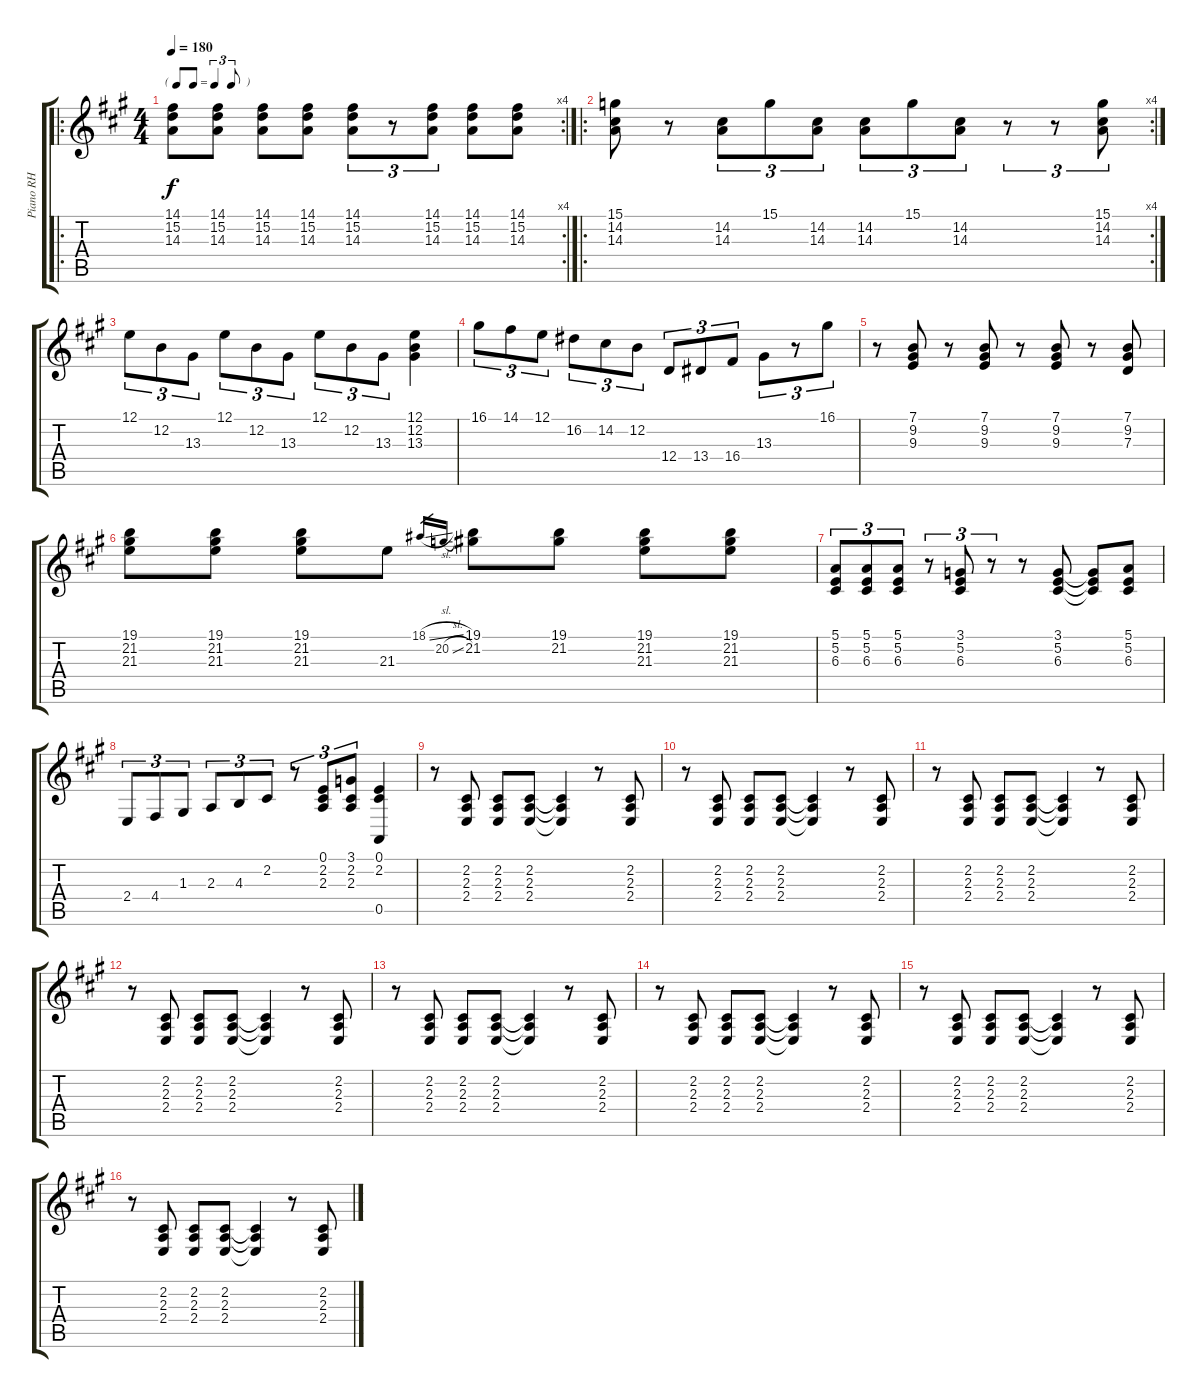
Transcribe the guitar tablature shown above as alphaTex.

\track ("Piano RH" "Piano RH") {instrument brightacousticpiano}
\staff {score tabs}
\tuning (E4 B3 G3 D3 A2 E2) {hide}
\ro
\rc 4
\ts (4 4)
\tf triplet8th
\tempo 180
\clef g2
\ks a
(14.1 15.2 14.3).8{dy f} (14.1 15.2 14.3).8 (14.1 15.2 14.3).8 (14.1 15.2 14.3).8 (14.1 15.2 14.3).8{tu (3 2)} r.8{tu (3 2)} (14.1 15.2 14.3).8{tu (3 2)} (14.1 15.2 14.3).8 (14.1 15.2 14.3).8 |
\ro
\rc 4
(15.1 14.2 14.3).8 r.8 (14.2 14.3).8{tu (3 2)} 15.1.8{tu (3 2)} (14.2 14.3).8{tu (3 2)} (14.2 14.3).8{tu (3 2)} 15.1.8{tu (3 2)} (14.2 14.3).8{tu (3 2)} r.8{tu (3 2)} r.8{tu (3 2)} (15.1 14.2 14.3).8{tu (3 2)} |
12.1.8{tu (3 2)} 12.2.8{tu (3 2)} 13.3.8{tu (3 2)} 12.1.8{tu (3 2)} 12.2.8{tu (3 2)} 13.3.8{tu (3 2)} 12.1.8{tu (3 2)} 12.2.8{tu (3 2)} 13.3.8{tu (3 2)} (12.1 12.2 13.3).4 |
16.1.8{tu (3 2)} 14.1.8{tu (3 2)} 12.1.8{tu (3 2)} 16.2.8{tu (3 2)} 14.2.8{tu (3 2)} 12.2.8{tu (3 2)} 12.4.8{tu (3 2)} 13.4.8{tu (3 2)} 16.4.8{tu (3 2)} 13.3.8{tu (3 2)} r.8{tu (3 2)} 16.1.8{tu (3 2)} |
r.8 (7.1 9.2 9.3).8 r.8 (7.1 9.2 9.3).8 r.8 (7.1 9.2 9.3).8 r.8 (7.1 9.2 7.3).8 |
(19.1 21.2 21.3).8 (19.1 21.2 21.3).8 (19.1 21.2 21.3).8 21.3.8 18.1{sl}.16{gr} 20.2{sl}.16{gr} (19.1 21.2).8 (19.1 21.2).8 (19.1 21.2 21.3).8 (19.1 21.2 21.3).8 |
(5.1 5.2 6.3).8{tu (3 2)} (5.1 5.2 6.3).8{tu (3 2)} (5.1 5.2 6.3).8{tu (3 2)} r.8{tu (3 2)} (3.1 5.2 6.3).8{tu (3 2)} r.8{tu (3 2)} r.8 (3.1 5.2 6.3).8 (3.1{t} 5.2{t} 6.3{t}).8 (5.1 5.2 6.3).8 |
2.4.8{tu (3 2)} 4.4.8{tu (3 2)} 1.3.8{tu (3 2)} 2.3.8{tu (3 2)} 4.3.8{tu (3 2)} 2.2.8{tu (3 2)} r.8{tu (3 2)} (0.1 2.2 2.3).8{tu (3 2)} (3.1 2.2 2.3).8{tu (3 2)} (0.1 2.2 0.5).4 |
r.8{volume 9} (2.2 2.3 2.4).8 (2.2 2.3 2.4).8 (2.2 2.3 2.4).8 (2.2{t} 2.3{t} 2.4{t}).4 r.8 (2.2 2.3 2.4).8 |
r.8 (2.2 2.3 2.4).8 (2.2 2.3 2.4).8 (2.2 2.3 2.4).8 (2.2{t} 2.3{t} 2.4{t}).4 r.8 (2.2 2.3 2.4).8 |
r.8 (2.2 2.3 2.4).8 (2.2 2.3 2.4).8 (2.2 2.3 2.4).8 (2.2{t} 2.3{t} 2.4{t}).4 r.8 (2.2 2.3 2.4).8 |
r.8 (2.2 2.3 2.4).8 (2.2 2.3 2.4).8 (2.2 2.3 2.4).8 (2.2{t} 2.3{t} 2.4{t}).4 r.8 (2.2 2.3 2.4).8 |
r.8 (2.2 2.3 2.4).8 (2.2 2.3 2.4).8 (2.2 2.3 2.4).8 (2.2{t} 2.3{t} 2.4{t}).4 r.8 (2.2 2.3 2.4).8 |
r.8 (2.2 2.3 2.4).8 (2.2 2.3 2.4).8 (2.2 2.3 2.4).8 (2.2{t} 2.3{t} 2.4{t}).4 r.8 (2.2 2.3 2.4).8 |
r.8 (2.2 2.3 2.4).8 (2.2 2.3 2.4).8 (2.2 2.3 2.4).8 (2.2{t} 2.3{t} 2.4{t}).4 r.8 (2.2 2.3 2.4).8 |
r.8 (2.2 2.3 2.4).8 (2.2 2.3 2.4).8 (2.2 2.3 2.4).8 (2.2{t} 2.3{t} 2.4{t}).4 r.8 (2.2 2.3 2.4).8
